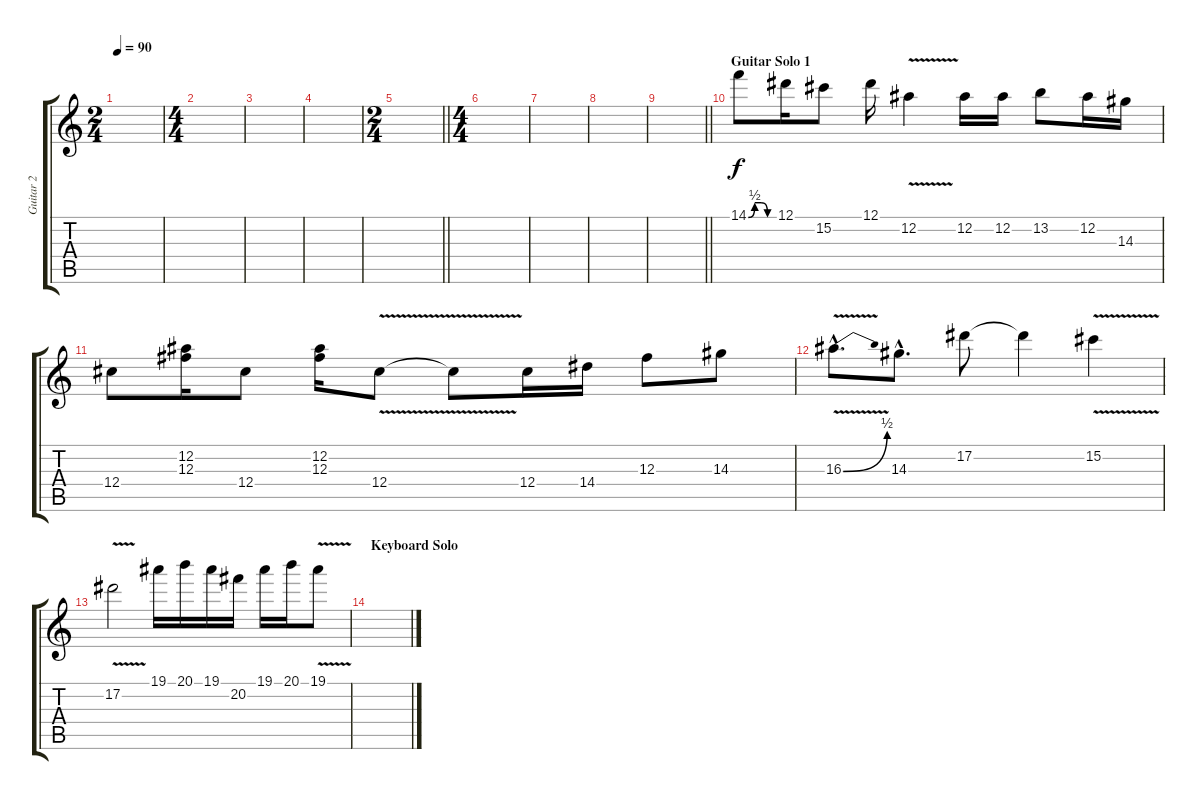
\track ("Guitar 2" "Guitar 2") {instrument electricguitarjazz}
\staff {score tabs}
\tuning (Eb4 Bb3 Gb3 Db3 Ab2 Eb2) {hide}
\ts (2 4)
\tempo 90
\clef g2
\ks c
|
\ts (4 4)
|
|
|
\ts (2 4)
\barLineRight lightlight
|
\ts (4 4)
|
|
|
\barLineRight lightlight
|
\section ("" "Guitar Solo 1")
14.1{be (custom 0 0 15 2 30 2 45 0 60 0)}.8 12.1.16 15.2.8 12.1.16 12.2{v}.4 12.2.16 12.2.16 13.2.8 12.2.16 14.3.16 |
12.4.8 (12.2 12.3).16 12.4.8 (12.2 12.3).16 12.4{v}.8 12.4{t}.8 12.4.16 14.4.16 12.3.8 14.3.8 |
16.3{be (bend 0 0 60 2) v hac}.8{d} 14.3{hac}.8{d} 17.2.8 17.2{t}.4 15.2{v}.4 |
17.2{v}.2 19.1.16 20.1.16 19.1.16 20.2.16 19.1.16 20.1.16 19.1{v}.8 |
\section ("" "Keyboard Solo")
